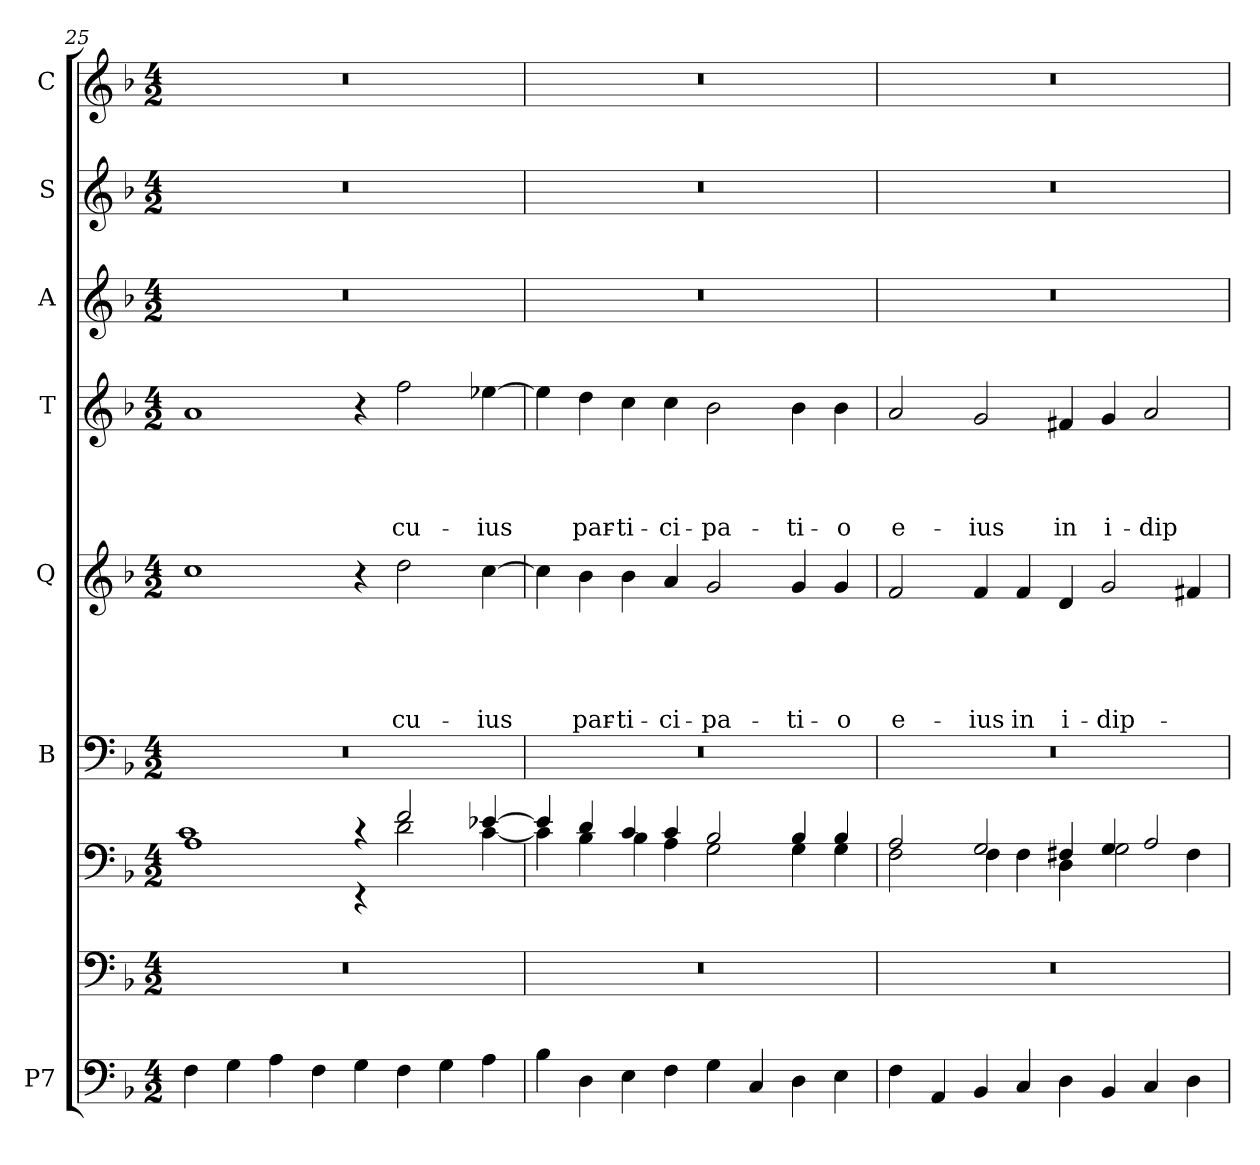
**kern	**kern	**kern	**kern	**kern	**text	**text	**text	**text	**text	**kern	**text	**text	**text	**text	**kern	**kern	**kern
*part7	*part7	*part7	*part6	*part5	*part5	*part5	*part5	*part5	*part5	*part4	*part4	*part4	*part4	*part4	*part3	*part2	*part1
*staff9	*staff8	*staff7	*staff6	*staff5	*staff5	*staff5	*staff5	*staff5	*staff5	*staff4	*staff4	*staff4	*staff4	*staff4	*staff3	*staff2	*staff1
*I"P7	*	*	*I"B	*I"Q	*	*	*	*	*	*I"T	*	*	*	*	*I"A	*I"S	*I"C
*clefF4	*clefF4	*clefF4	*clefF4	*clefG2	*	*	*	*	*	*clefG2	*	*	*	*	*clefG2	*clefG2	*clefG2
*	*	*	*	*ITrd7c12	*	*	*	*	*	*ITrd7c12	*	*	*	*	*	*	*
*k[b-]	*k[b-]	*k[b-]	*k[b-]	*k[b-]	*	*	*	*	*	*k[b-]	*	*	*	*	*k[b-]	*k[b-]	*k[b-]
*F:	*F:	*F:	*F:	*F:	*	*	*	*	*	*F:	*	*	*	*	*F:	*F:	*F:
*M4/2	*M4/2	*M4/2	*M4/2	*M4/2	*	*	*	*	*	*M4/2	*	*	*	*	*M4/2	*M4/2	*M4/2
=25	=25	=25	=25	=25	=25	=25	=25	=25	=25	=25	=25	=25	=25	=25	=25	=25	=25
*	*	*^	*	*	*	*	*	*	*	*	*	*	*	*	*	*	*
4F\	0r	1A	1c	0r	1c	.	.	.	.	.	1A	.	.	.	.	0r	0r	0r
4G\	.	.	.	.	.	.	.	.	.	.	.	.	.	.	.	.	.	.
4A\	.	.	.	.	.	.	.	.	.	.	.	.	.	.	.	.	.	.
4F\	.	.	.	.	.	.	.	.	.	.	.	.	.	.	.	.	.	.
4G\	.	4rc	4rEE	.	4r	.	.	.	.	.	4r	.	.	.	.	.	.	.
!	!	!	!	!	!	!	!	!	!	!LO:LY:b	!	!	!	!	!LO:LY:b	!	!	!
4F\	.	2f/	2d\	.	2d\	.	.	.	.	cu-	2f\	.	.	.	cu-	.	.	.
4G\	.	.	.	.	.	.	.	.	.	.	.	.	.	.	.	.	.	.
!	!	!	!	!	!	!	!	!	!	!LO:LY:b	!	!	!	!	!LO:LY:b	!	!	!
4A\	.	[<4e-X/	[>4c\	.	[>4c\	.	.	.	.	-ius	[>4e-X\	.	.	.	-ius	.	.	.
=26	=26	=26	=26	=26	=26	=26	=26	=26	=26	=26	=26	=26	=26	=26	=26	=26	=26	=26
4B-\	0r	4e-/]	4c\]	0r	4c\]	.	.	.	.	.	4e-\]	.	.	.	.	0r	0r	0r
!	!	!	!	!	!	!	!	!	!	!LO:LY:b	!	!	!	!	!LO:LY:b	!	!	!
4D\	.	4d/	4B-\	.	4B-\	.	.	.	.	par-	4d\	.	.	.	par-	.	.	.
!	!	!	!	!	!	!	!	!	!	!LO:LY:b	!	!	!	!	!LO:LY:b	!	!	!
4E\	.	4c/	4B-\	.	4B-\	.	.	.	.	-ti-	4c\	.	.	.	-ti-	.	.	.
!	!	!	!	!	!	!	!	!	!	!LO:LY:b	!	!	!	!	!LO:LY:b	!	!	!
4F\	.	4c/	4A\	.	4A/	.	.	.	.	-ci-	4c\	.	.	.	-ci-	.	.	.
!	!	!	!	!	!	!	!	!	!	!LO:LY:b	!	!	!	!	!LO:LY:b	!	!	!
4G\	.	2B-/	2G\	.	2G/	.	.	.	.	-pa-	2B-\	.	.	.	-pa-	.	.	.
4C/	.	.	.	.	.	.	.	.	.	.	.	.	.	.	.	.	.	.
!	!	!	!	!	!	!	!	!	!	!LO:LY:b	!	!	!	!	!LO:LY:b	!	!	!
4D\	.	4B-/	4G\	.	4G/	.	.	.	.	-ti-	4B-\	.	.	.	-ti-	.	.	.
!	!	!	!	!	!	!	!	!	!	!LO:LY:b	!	!	!	!	!LO:LY:b	!	!	!
4E\	.	4B-/	4G\	.	4G/	.	.	.	.	-o	4B-\	.	.	.	-o	.	.	.
=27	=27	=27	=27	=27	=27	=27	=27	=27	=27	=27	=27	=27	=27	=27	=27	=27	=27	=27
!	!	!	!	!	!	!	!	!	!	!LO:LY:b	!	!	!	!	!LO:LY:b	!	!	!
4F\	0r	2A/	2F\	0r	2F/	.	.	.	.	e-	2A/	.	.	.	e-	0r	0r	0r
4AA/	.	.	.	.	.	.	.	.	.	.	.	.	.	.	.	.	.	.
!	!	!	!	!	!	!	!	!	!	!LO:LY:b	!	!	!	!	!LO:LY:b	!	!	!
4BB-/	.	2G/	4F\	.	4F/	.	.	.	.	-ius	2G/	.	.	.	-ius	.	.	.
!	!	!	!	!	!	!	!	!	!	!LO:LY:b	!	!	!	!	!	!	!	!
4C/	.	.	4F\	.	4F/	.	.	.	.	in	.	.	.	.	.	.	.	.
!	!	!	!	!	!	!	!	!	!	!LO:LY:b	!	!	!	!	!LO:LY:b	!	!	!
4D\	.	4F#X/	4D\	.	4D/	.	.	.	.	i-	4F#X/	.	.	.	in	.	.	.
!	!	!	!	!	!	!	!	!	!	!LO:LY:b	!	!	!	!	!LO:LY:b	!	!	!
4BB-/	.	4G/	2G\	.	2G/	.	.	.	.	-dip-	4G/	.	.	.	i-	.	.	.
!	!	!	!	!	!	!	!	!	!	!	!	!	!	!	!LO:LY:b	!	!	!
4C/	.	2A/	.	.	.	.	.	.	.	.	2A/	.	.	.	-dip-	.	.	.
4D\	.	.	4F#i\	.	4F#X/	.	.	.	.	.	.	.	.	.	.	.	.	.
*	*	*v	*v	*	*	*	*	*	*	*	*	*	*	*	*	*	*	*
=	=	=	=	=	=	=	=	=	=	=	=	=	=	=	=	=	=
*-	*-	*-	*-	*-	*-	*-	*-	*-	*-	*-	*-	*-	*-	*-	*-	*-	*-
